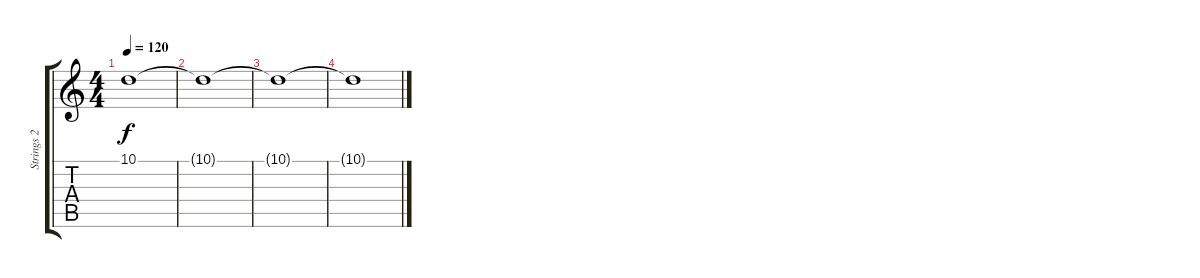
\track ("Strings 2" "Strings 2") {instrument stringensemble1}
\staff {score tabs}
\tuning (E4 B3 G3 D3 A2 E2) {hide}
\ts (4 4)
\tempo 120
\clef g2
\ks c
10.1{t}.1{dy f} |
10.1{t}.1 |
10.1{t}.1 |
10.1{t}.1
